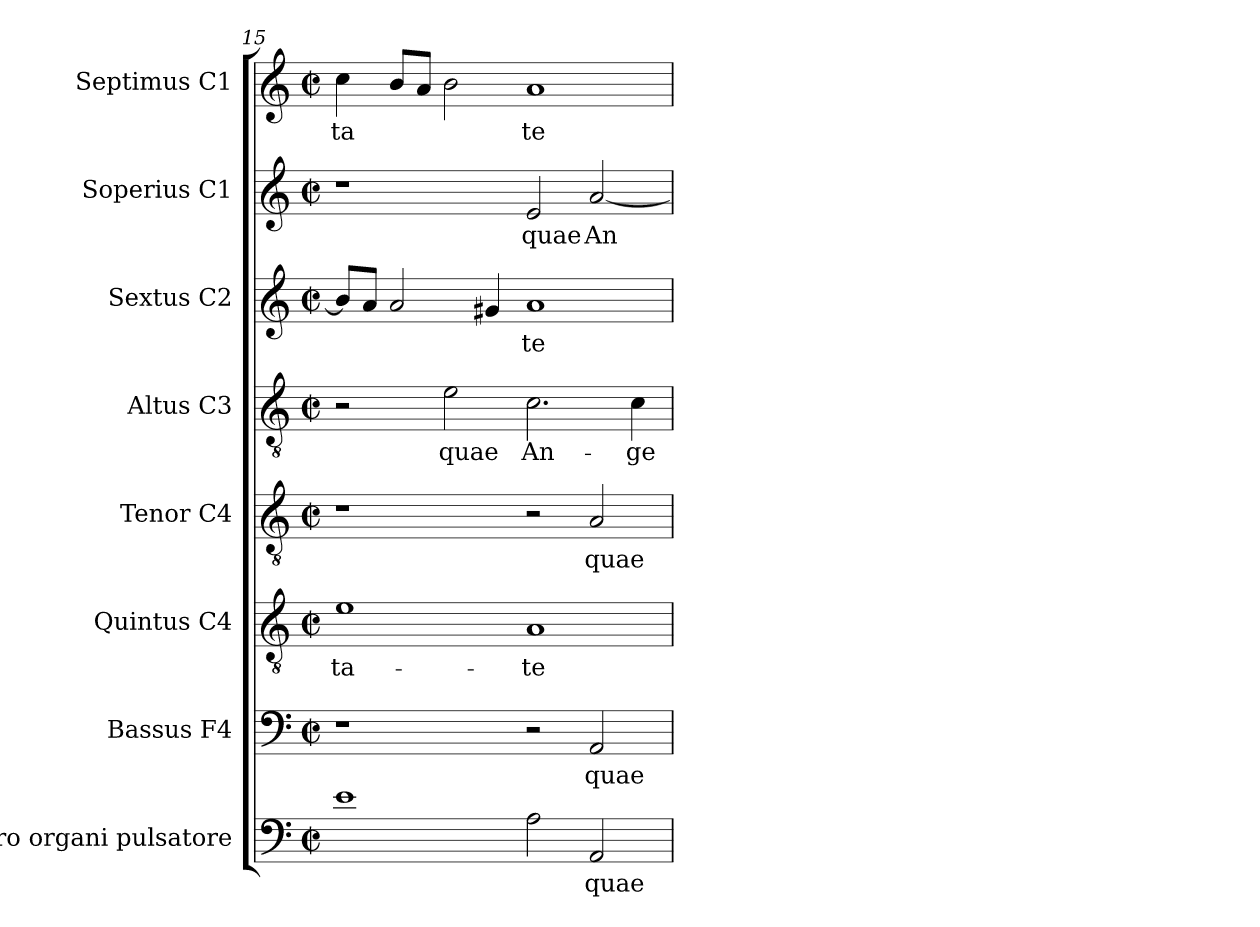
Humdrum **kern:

**kern	**text	**kern	**text	**kern	**text	**kern	**text	**kern	**text	**kern	**text	**kern	**text	**kern	**text
*part8	*part8	*part7	*part7	*part6	*part6	*part5	*part5	*part4	*part4	*part3	*part3	*part2	*part2	*part1	*part1
*staff8	*staff8	*staff7	*staff7	*staff6	*staff6	*staff5	*staff5	*staff4	*staff4	*staff3	*staff3	*staff2	*staff2	*staff1	*staff1
*I"pro organi  pulsatore	*	*I"Bassus  F4	*	*I"Quintus  C4	*	*I"Tenor  C4	*	*I"Altus  C3	*	*I"Sextus  C2	*	*I"Soperius  C1	*	*I"Septimus  C1	*
*clefF4	*	*clefF4	*	*clefGv2	*	*clefGv2	*	*clefGv2	*	*clefG2	*	*clefG2	*	*clefG2	*
*k[]	*	*k[]	*	*k[]	*	*k[]	*	*k[]	*	*k[]	*	*k[]	*	*k[]	*
*C:	*	*C:	*	*C:	*	*C:	*	*C:	*	*C:	*	*C:	*	*C:	*
*M2/2	*	*M2/2	*	*M2/2	*	*M2/2	*	*M2/2	*	*M2/2	*	*M2/2	*	*M2/2	*
*met(c|)	*	*met(c|)	*	*met(c|)	*	*met(c|)	*	*met(c|)	*	*met(c|)	*	*met(c|)	*	*met(c|)	*
=15	=15	=15	=15	=15	=15	=15	=15	=15	=15	=15	=15	=15	=15	=15	=15
!	!LO:LY:a:cj	!	!	!	!LO:LY:b:cj	!	!	!	!	!	!LO:LY:b:cj	!	!	!	!LO:LY:b:rj
1e	.	1r	.	1e	-ta-	1r	.	2r	.	8b/L]	--	1r	.	4cc\	-ta-
!	!	!	!	!	!	!	!	!	!	!	!LO:LY:b:cj	!	!	!	!
.	.	.	.	.	.	.	.	.	.	8a/J	--	.	.	.	.
!	!	!	!	!	!	!	!	!	!	!	!LO:LY:b:cj	!	!	!	!LO:LY:b:rj
.	.	.	.	.	.	.	.	.	.	2a/	--	.	.	8b/L	--
!	!	!	!	!	!	!	!	!	!	!	!	!	!	!	!LO:LY:b:rj
.	.	.	.	.	.	.	.	.	.	.	.	.	.	8a/J	--
!	!	!	!	!	!	!	!	!	!LO:LY:b:rj	!	!	!	!	!	!LO:LY:b:rj
.	.	.	.	.	.	.	.	2e\	quae	.	.	.	.	2b\	--
!	!	!	!	!	!	!	!	!	!	!	!LO:LY:b:cj	!	!	!	!
.	.	.	.	.	.	.	.	.	.	4g#X/	--	.	.	.	.
!	!LO:LY:a:cj	!	!	!	!LO:LY:b:cj	!	!	!	!LO:LY:b:rj	!	!LO:LY:b:cj	!	!LO:LY:b:cj	!	!LO:LY:b:rj
2A\	.	2r	.	1A	-te	2r	.	2.c\	An-	1a	-te	2e/	quae	1a	-te
!	!LO:LY:a:cj	!	!LO:LY:b:cj	!	!	!	!LO:LY:b:rj	!	!	!	!	!	!LO:LY:b:cj	!	!
2AA/	quae	2AA/	quae	.	.	2A/	quae	.	.	.	.	[<2a/	An-	.	.
!	!	!	!	!	!	!	!	!	!LO:LY:b:rj	!	!	!	!	!	!
.	.	.	.	.	.	.	.	4c\	-ge-	.	.	.	.	.	.
=	=	=	=	=	=	=	=	=	=	=	=	=	=	=	=
*-	*-	*-	*-	*-	*-	*-	*-	*-	*-	*-	*-	*-	*-	*-	*-
